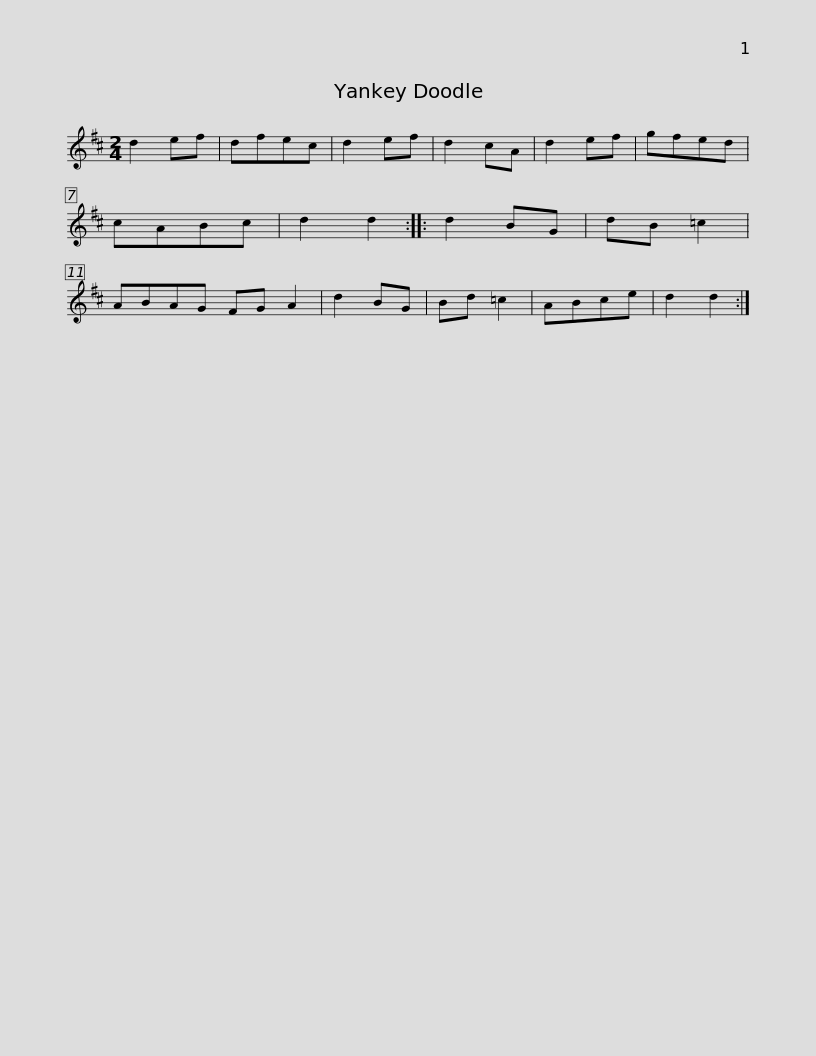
X:1
L:1/8
M:2/4
I:linebreak $
K:D
V:1 treble
V:1
 d2 ef | dfec | d2 ef | d2 cA | d2 ef | %5
 gfed | cABc | d2 d2 :: d2 BG | dB =c2 | %10
 ABAG FG A2 |$ d2 BG | Bd =c2 | ABce | d2 d2 :| %15
